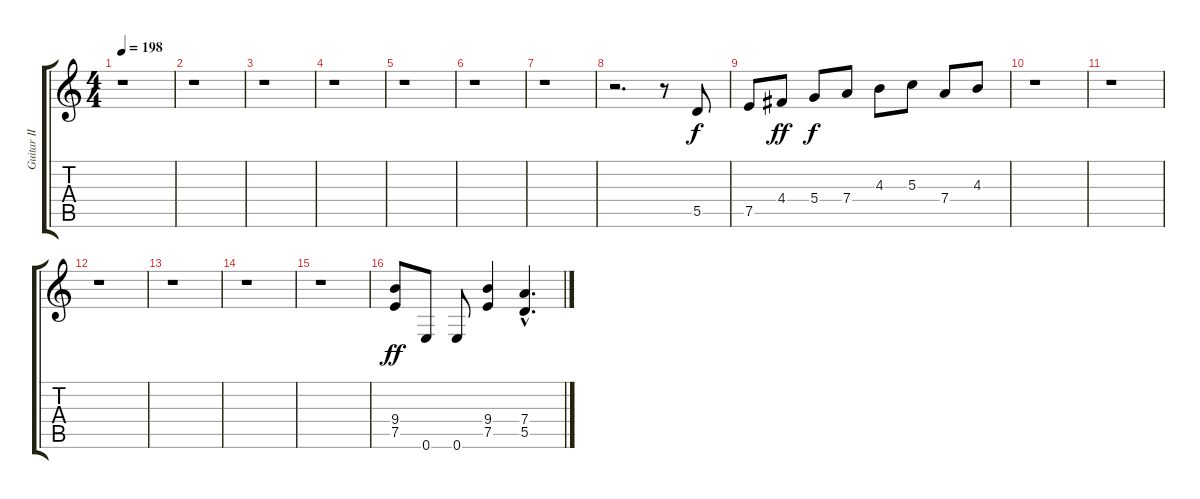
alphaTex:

\track ("Guitar II" "Guitar II") {instrument overdrivenguitar}
\staff {score tabs}
\tuning (E4 B3 G3 D3 A2 E2) {hide}
\ts (4 4)
\tempo 198
\clef g2
\ks c
r.1{dy f instrument overdrivenguitar} |
r.1 |
r.1 |
r.1 |
r.1 |
r.1 |
r.1 |
r.2{d} r.8 5.5.8 |
7.5.8 4.4.8{dy ff} 5.4.8{dy f} 7.4.8 4.3.8 5.3.8 7.4.8 4.3.8 |
r.1 |
r.1 |
r.1 |
r.1 |
r.1 |
r.1 |
(9.4 7.5).8{dy ff} 0.6.8 0.6.8 (9.4 7.5).4 (7.4{hac} 5.5{hac}).4{d}
